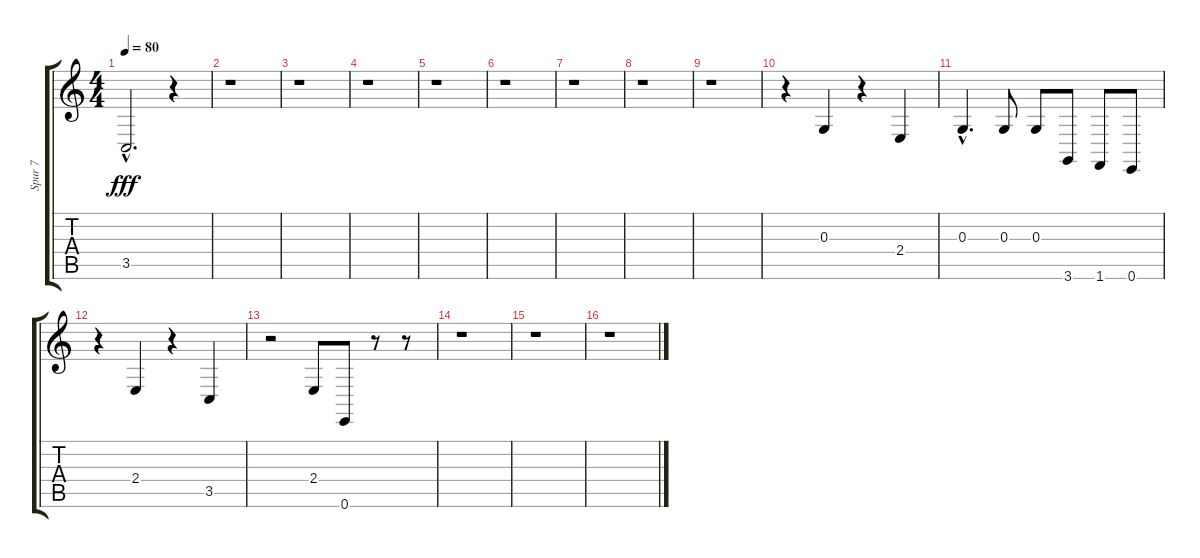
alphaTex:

\track ("Spur 7" "Spur 7") {instrument acousticgrandpiano}
\staff {score tabs}
\tuning (E4 B3 G3 D3 A2 E2) {hide}
\ts (4 4)
\tempo 80
\clef g2
\ks c
3.5{hac}.2{d dy fff instrument acousticgrandpiano} r.4 |
r.1 |
r.1 |
r.1 |
r.1 |
r.1 |
r.1 |
r.1 |
r.1 |
r.4 0.3.4 r.4 2.4.4 |
0.3{hac}.4{d} 0.3.8 0.3.8 3.6.8 1.6.8 0.6.8 |
r.4 2.4.4 r.4 3.5.4 |
r.2 2.4.8 0.6.8 r.8 r.8 |
r.1 |
r.1 |
r.1
